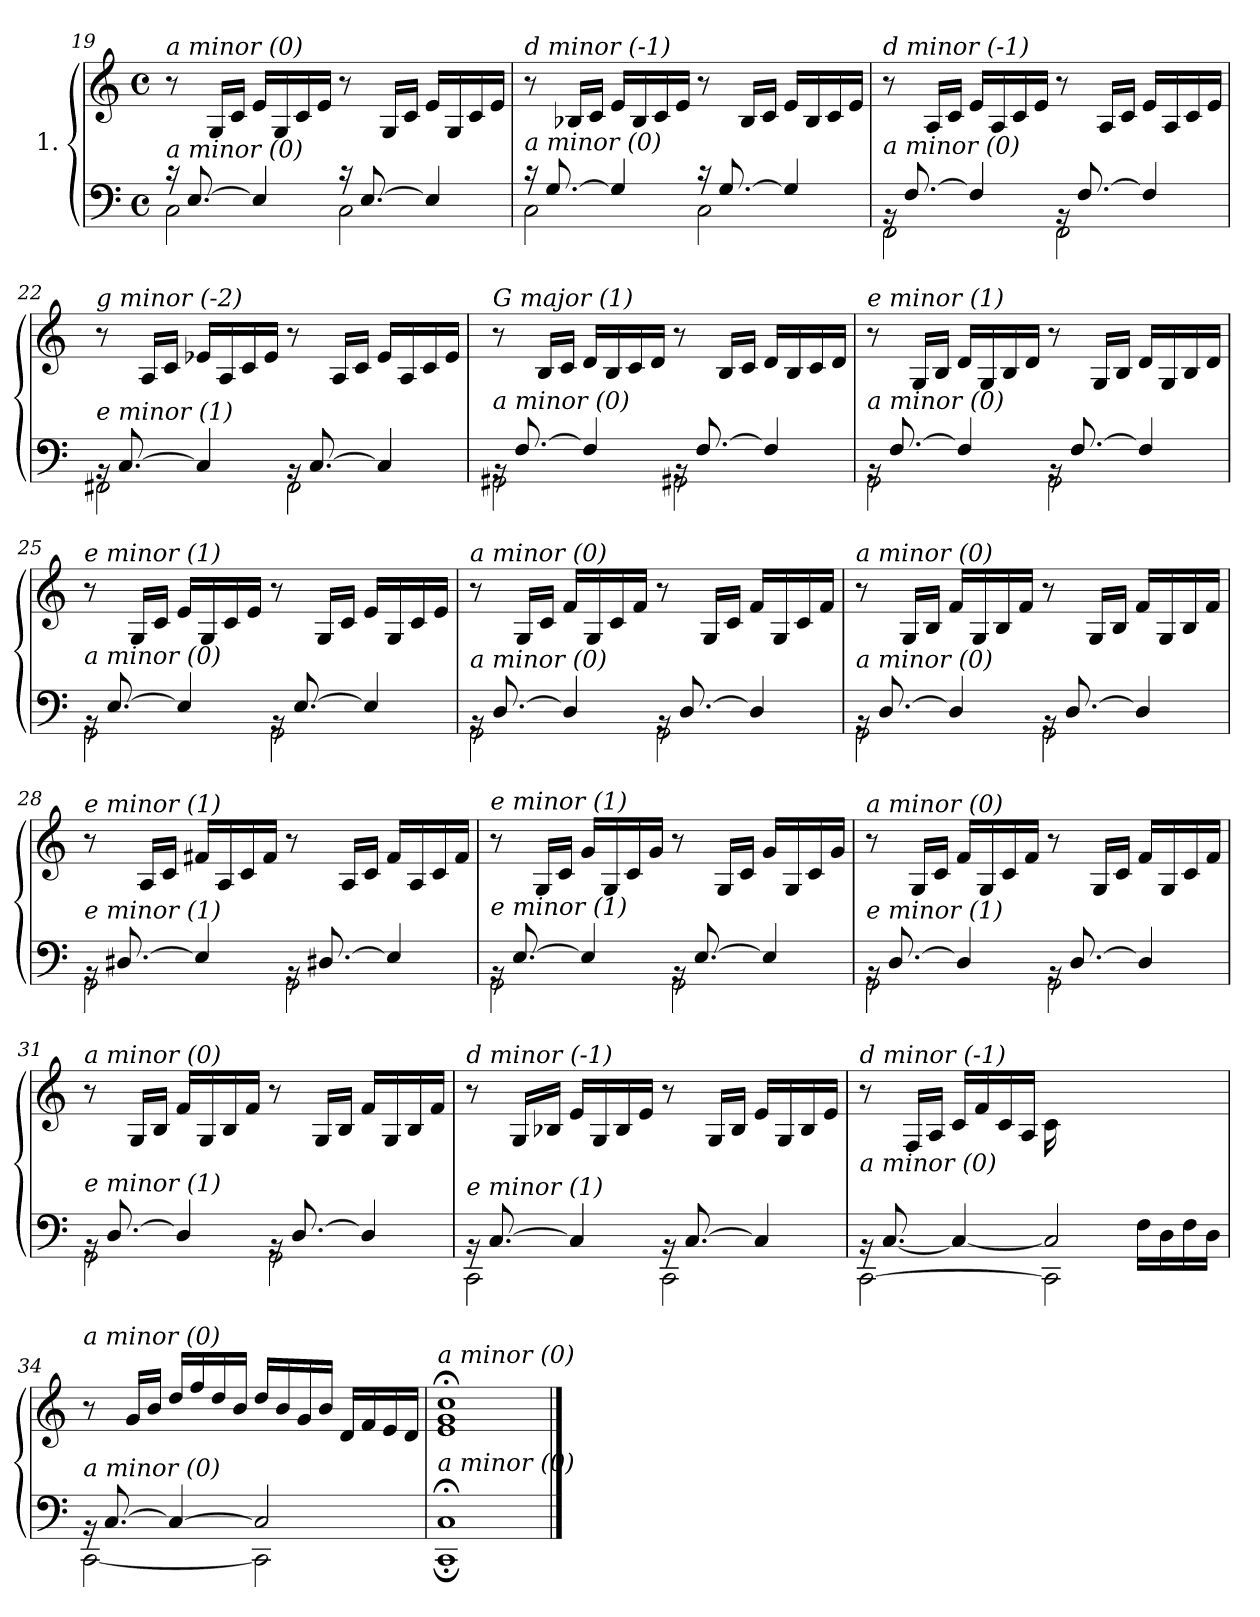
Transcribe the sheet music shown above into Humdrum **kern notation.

**kern	**kern
*part1	*part1
*staff2	*staff1
*I"1.	*
!!LO:PB:g=z
*clefF4	*clefG2
*k[]	*k[]
*M4/4	*M4/4
*met(c)	*met(c)
=19	=19
*^	*
!	!	!LO:TX:i:t=a minor (0)
!LO:TX:i:t=a minor (0)	!	!
16r	2C\	8r
[8.E/	.	.
.	.	16G/LL
.	.	16c/JJ
4E/]	.	16e/LL
.	.	16G/
.	.	16c/
.	.	16e/JJ
16r	2C\	8r
[8.E/	.	.
.	.	16G/LL
.	.	16c/JJ
4E/]	.	16e/LL
.	.	16G/
.	.	16c/
.	.	16e/JJ
=20	=20	=20
!	!	!LO:TX:i:t=d minor (-1)
!LO:TX:i:t=a minor (0)	!	!
16r	2C\	8r
[8.G/	.	.
.	.	16B-X/LL
.	.	16c/JJ
4G/]	.	16e/LL
.	.	16B-/
.	.	16c/
.	.	16e/JJ
16r	2C\	8r
[8.G/	.	.
.	.	16B-/LL
.	.	16c/JJ
4G/]	.	16e/LL
.	.	16B-/
.	.	16c/
.	.	16e/JJ
=21	=21	=21
!	!	!LO:TX:i:t=d minor (-1)
!LO:TX:i:t=a minor (0)	!	!
16rBB	2FF\	8r
[8.F/	.	.
.	.	16A/LL
.	.	16c/JJ
4F/]	.	16e/LL
.	.	16A/
.	.	16c/
.	.	16e/JJ
16rBB	2FF\	8r
[8.F/	.	.
.	.	16A/LL
.	.	16c/JJ
4F/]	.	16e/LL
.	.	16A/
.	.	16c/
.	.	16e/JJ
!!LO:LB:g=z
=22	=22	=22
!	!	!LO:TX:i:t=g minor (-2)
!LO:TX:i:t=e minor (1)	!	!
16rBB	2FF#X\	8r
[8.C/	.	.
.	.	16A/LL
.	.	16c/JJ
4C/]	.	16e-X/LL
.	.	16A/
.	.	16c/
.	.	16e-/JJ
16rBB	2FF#\	8r
[8.C/	.	.
.	.	16A/LL
.	.	16c/JJ
4C/]	.	16e-/LL
.	.	16A/
.	.	16c/
.	.	16e-/JJ
=23	=23	=23
!	!	!LO:TX:i:t=G major (1)
!LO:TX:i:t=a minor (0)	!	!
16rBB	2GG#Xi\	8r
[8.F/	.	.
.	.	16B/LL
.	.	16c/JJ
4F/]	.	16d/LL
.	.	16B/
.	.	16c/
.	.	16d/JJ
16rBB	2GG#Xi\	8r
[8.F/	.	.
.	.	16B/LL
.	.	16c/JJ
4F/]	.	16d/LL
.	.	16B/
.	.	16c/
.	.	16d/JJ
=24	=24	=24
!	!	!LO:TX:i:t=e minor (1)
!LO:TX:i:t=a minor (0)	!	!
16rBB	2GG\	8r
[8.F/	.	.
.	.	16G/LL
.	.	16B/JJ
4F/]	.	16d/LL
.	.	16G/
.	.	16B/
.	.	16d/JJ
16rBB	2GG\	8r
[8.F/	.	.
.	.	16G/LL
.	.	16B/JJ
4F/]	.	16d/LL
.	.	16G/
.	.	16B/
.	.	16d/JJ
!!LO:LB:g=z
=25	=25	=25
!	!	!LO:TX:i:t=e minor (1)
!LO:TX:i:t=a minor (0)	!	!
16rBB	2GG\	8r
[8.E/	.	.
.	.	16G/LL
.	.	16c/JJ
4E/]	.	16e/LL
.	.	16G/
.	.	16c/
.	.	16e/JJ
16rBB	2GG\	8r
[8.E/	.	.
.	.	16G/LL
.	.	16c/JJ
4E/]	.	16e/LL
.	.	16G/
.	.	16c/
.	.	16e/JJ
=26	=26	=26
!	!	!LO:TX:i:t=a minor (0)
!LO:TX:i:t=a minor (0)	!	!
16rBB	2GG\	8r
[8.D/	.	.
.	.	16G/LL
.	.	16c/JJ
4D/]	.	16f/LL
.	.	16G/
.	.	16c/
.	.	16f/JJ
16rBB	2GG\	8r
[8.D/	.	.
.	.	16G/LL
.	.	16c/JJ
4D/]	.	16f/LL
.	.	16G/
.	.	16c/
.	.	16f/JJ
=27	=27	=27
!	!	!LO:TX:i:t=a minor (0)
!LO:TX:i:t=a minor (0)	!	!
16rBB	2GG\	8r
[8.D/	.	.
.	.	16G/LL
.	.	16B/JJ
4D/]	.	16f/LL
.	.	16G/
.	.	16B/
.	.	16f/JJ
16rBB	2GG\	8r
[8.D/	.	.
.	.	16G/LL
.	.	16B/JJ
4D/]	.	16f/LL
.	.	16G/
.	.	16B/
.	.	16f/JJ
!!LO:LB:g=z
=28	=28	=28
!	!	!LO:TX:i:t=e minor (1)
!LO:TX:i:t=e minor (1)	!	!
16rBB	2GG\	8r
[8.D#Xi/	.	.
.	.	16A/LL
.	.	16c/JJ
4E-/]	.	16f#X/LL
.	.	16A/
.	.	16c/
.	.	16f#/JJ
16rBB	2GG\	8r
[8.D#Xi/	.	.
.	.	16A/LL
.	.	16c/JJ
4E-/]	.	16f#/LL
.	.	16A/
.	.	16c/
.	.	16f#/JJ
=29	=29	=29
!	!	!LO:TX:i:t=e minor (1)
!LO:TX:i:t=e minor (1)	!	!
16rBB	2GG\	8r
[8.E/	.	.
.	.	16G/LL
.	.	16c/JJ
4E/]	.	16g/LL
.	.	16G/
.	.	16c/
.	.	16g/JJ
16rBB	2GG\	8r
[8.E/	.	.
.	.	16G/LL
.	.	16c/JJ
4E/]	.	16g/LL
.	.	16G/
.	.	16c/
.	.	16g/JJ
=30	=30	=30
!	!	!LO:TX:i:t=a minor (0)
!LO:TX:i:t=e minor (1)	!	!
16rBB	2GG\	8r
[8.D/	.	.
.	.	16G/LL
.	.	16c/JJ
4D/]	.	16f/LL
.	.	16G/
.	.	16c/
.	.	16f/JJ
16rBB	2GG\	8r
[8.D/	.	.
.	.	16G/LL
.	.	16c/JJ
4D/]	.	16f/LL
.	.	16G/
.	.	16c/
.	.	16f/JJ
!!LO:LB:g=z
=31	=31	=31
!	!	!LO:TX:i:t=a minor (0)
!LO:TX:i:t=e minor (1)	!	!
16rBB	2GG\	8r
[8.D/	.	.
.	.	16G/LL
.	.	16B/JJ
4D/]	.	16f/LL
.	.	16G/
.	.	16B/
.	.	16f/JJ
16rBB	2GG\	8r
[8.D/	.	.
.	.	16G/LL
.	.	16B/JJ
4D/]	.	16f/LL
.	.	16G/
.	.	16B/
.	.	16f/JJ
=32	=32	=32
!	!	!LO:TX:i:t=d minor (-1)
!LO:TX:i:t=e minor (1)	!	!
16rBB	2CC\	8r
[8.C/	.	.
.	.	16G/LL
.	.	16B-X/JJ
4C/]	.	16e/LL
.	.	16G/
.	.	16B-/
.	.	16e/JJ
16rBB	2CC\	8r
[8.C/	.	.
.	.	16G/LL
.	.	16B-/JJ
4C/]	.	16e/LL
.	.	16G/
.	.	16B-/
.	.	16e/JJ
=33	=33	=33
*	*^	*
!	!	!	!LO:TX:i:t=d minor (-1)
!LO:TX:i:t=a minor (0)	!	!	!
2ryy	16rBB	[2CC\	8r
.	[8.C/	.	.
.	.	.	16F/LL
.	.	.	16A/JJ
.	4C/_	.	16c/LL
.	.	.	16f/
.	.	.	16c/
.	.	.	16A/JJ
16ryy	2C/]	2CC\]	16c\LL
16A/	.	.	4..ryy
16F/	.	.	.
16A/JJ	.	.	.
16F\LL	.	.	.
16D\	.	.	.
16F\	.	.	.
16D\JJ	.	.	.
*	*v	*v	*
!!LO:LB:g=z
=34	=34	=34
!	!	!LO:TX:i:t=a minor (0)
!LO:TX:i:t=a minor (0)	!	!
16rBB	[2CC\	8r
[8.C/	.	.
.	.	16g/LL
.	.	16b/JJ
4C/_	.	16dd/LL
.	.	16ff/
.	.	16dd/
.	.	16b/JJ
2C/]	2CC\]	16dd/LL
.	.	16b/
.	.	16g/
.	.	16b/JJ
.	.	16d/LL
.	.	16f/
.	.	16e/
.	.	16d/JJ
=35	=35	=35
!	!	!LO:TX:i:t=a minor (0)
!LO:TX:i:t=a minor (0)	!	!
1C;<	1CC;<	1e; 1g; 1cc;
*v	*v	*
==	==
*-	*-
